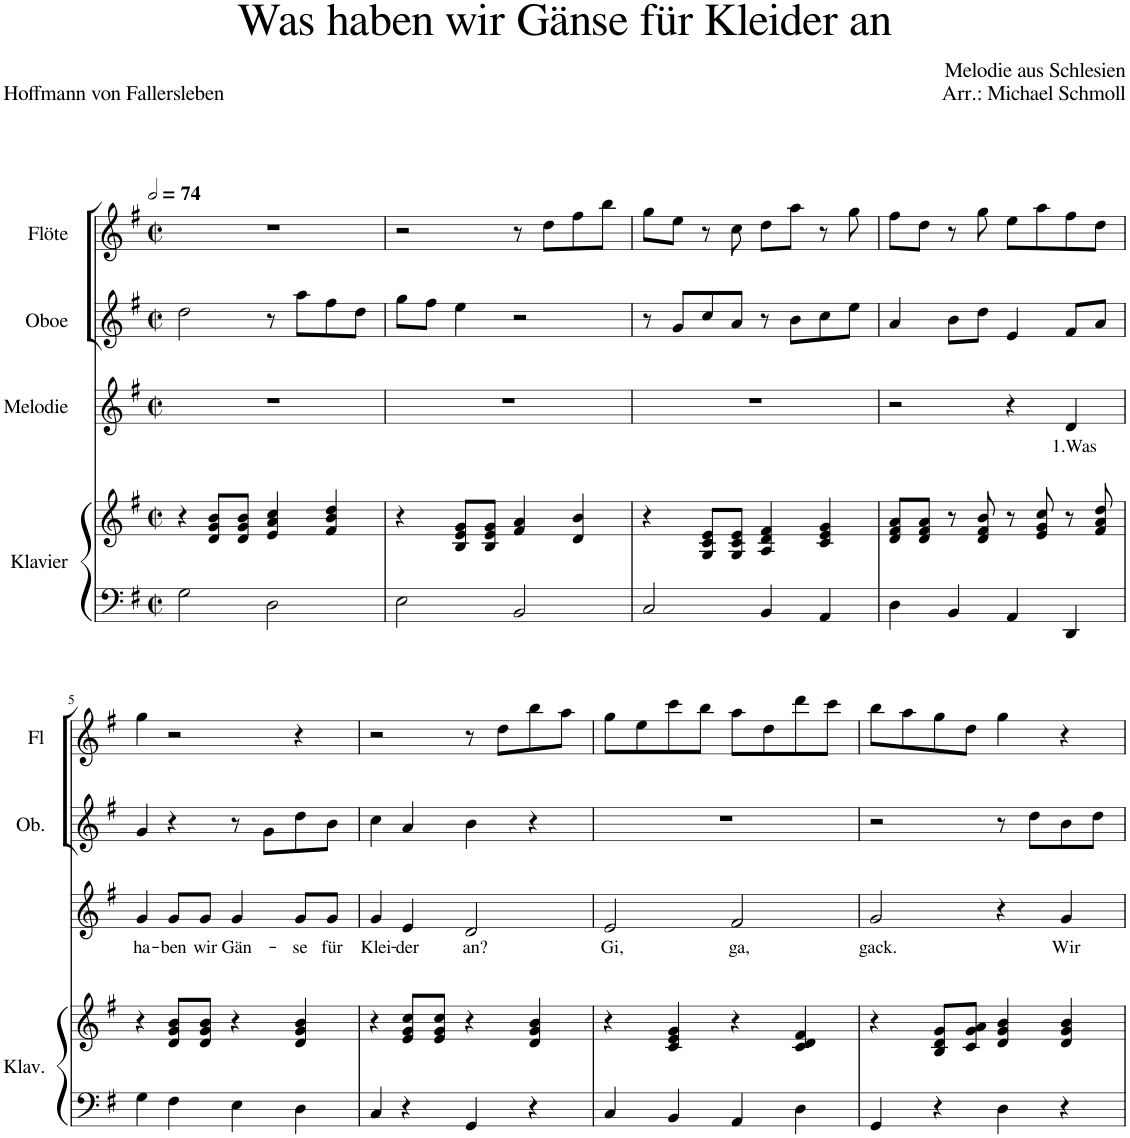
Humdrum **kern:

**kern	**kern	**kern	**text	**kern	**kern
*part4	*part4	*part3	*part3	*part2	*part1
*staff5	*staff4	*staff3	*staff3	*staff2	*staff1
*I"Klavier	*	*I"Melodie	*	*I"Oboe	*I"Flöte
*I'Klav.	*	*	*	*I'Ob.	*I'Fl
*clefF4	*clefG2	*clefG2	*	*clefG2	*clefG2
*k[f#]	*k[f#]	*k[f#]	*	*k[f#]	*k[f#]
*M2/2	*M2/2	*M2/2	*	*M2/2	*M2/2
*met(c|)	*met(c|)	*met(c|)	*	*met(c|)	*met(c|)
*MM148	*MM148	*MM148	*	*MM148	*MM148
=1	=1	=1	=1	=1	=1
2G\	4r	1r	.	2dd\	1r
.	8d/ 8g/ 8b/L	.	.	.	.
.	8d/ 8g/ 8b/J	.	.	.	.
2D\	4e/ 4a/ 4cc/	.	.	8r	.
.	.	.	.	8aa\L	.
.	4f#/ 4b/ 4dd/	.	.	8ff#\	.
.	.	.	.	8dd\J	.
=2	=2	=2	=2	=2	=2
2E\	4r	1r	.	8gg\L	2r
.	.	.	.	8ff#\J	.
.	8B/ 8e/ 8g/L	.	.	4ee\	.
.	8B/ 8e/ 8g/J	.	.	.	.
2BB/	4f#/ 4a/	.	.	2r	8r
.	.	.	.	.	8dd\L
.	4d/ 4b/	.	.	.	8ff#\
.	.	.	.	.	8bb\J
=3	=3	=3	=3	=3	=3
2C/	4r	1r	.	8r	8gg\L
.	.	.	.	8g/L	8ee\J
.	8G/ 8c/ 8e/L	.	.	8cc/	8r
.	8G/ 8c/ 8e/J	.	.	8a/J	8cc\
4BB/	4A/ 4d/ 4f#/	.	.	8r	8dd\L
.	.	.	.	8b\L	8aa\J
4AA/	4c/ 4e/ 4g/	.	.	8cc\	8r
.	.	.	.	8ee\J	8gg\
=4	=4	=4	=4	=4	=4
4D\	8d/ 8f#/ 8a/L	2r	.	4a/	8ff#\L
.	8d/ 8f#/ 8a/J	.	.	.	8dd\J
4BB/	8r	.	.	8b\L	8r
.	8d/ 8f#/ 8b/	.	.	8dd\J	8gg\
4AA/	8r	4r	.	4e/	8ee\L
.	8e/ 8g/ 8cc/	.	.	.	8aa\
!	!	!	!LO:LY:b	!	!
4DD/	8r	4d/	1.Was	8f#/L	8ff#\
.	8f#/ 8a/ 8dd/	.	.	8a/J	8dd\J
!!LO:LB:g=z
=5	=5	=5	=5	=5	=5
!	!	!	!LO:LY:b	!	!
4G\	4r	4g/	ha-	4g/	4gg\
!	!	!	!LO:LY:b	!	!
4F#\	8d/ 8g/ 8b/L	8g/L	ben	4r	2r
!	!	!	!LO:LY:b	!	!
.	8d/ 8g/ 8b/J	8g/J	wir	.	.
!	!	!	!LO:LY:b	!	!
4E\	4r	4g/	Gän-	8r	.
.	.	.	.	8g\L	.
!	!	!	!LO:LY:b	!	!
4D\	4d/ 4g/ 4b/	8g/L	se	8dd\	4r
!	!	!	!LO:LY:b	!	!
.	.	8g/J	für	8b\J	.
=6	=6	=6	=6	=6	=6
!	!	!	!LO:LY:b	!	!
4C/	4r	4g/	Klei-	4cc\	2r
!	!	!	!LO:LY:b	!	!
4r	8e/ 8g/ 8cc/L	4e/	der	4a/	.
.	8e/ 8g/ 8cc/J	.	.	.	.
!	!	!	!LO:LY:b	!	!
4GG/	4r	2d/	an?	4b\	8r
.	.	.	.	.	8dd\L
4r	4d/ 4g/ 4b/	.	.	4r	8bb\
.	.	.	.	.	8aa\J
=7	=7	=7	=7	=7	=7
!	!	!	!LO:LY:b	!	!
4C/	4r	2e/	Gi,	1r	8gg\L
.	.	.	.	.	8ee\
4BB/	4c/ 4e/ 4g/	.	.	.	8ccc\
.	.	.	.	.	8bb\J
!	!	!	!LO:LY:b	!	!
4AA/	4r	2f#/	ga,	.	8aa\L
.	.	.	.	.	8dd\
4D\	4c/ 4d/ 4f#/	.	.	.	8ddd\
.	.	.	.	.	8ccc\J
=8	=8	=8	=8	=8	=8
!	!	!	!LO:LY:b	!	!
4GG/	4r	2g/	gack.	2r	8bb\L
.	.	.	.	.	8aa\
4r	8B/ 8d/ 8g/L	.	.	.	8gg\
.	8c/ 8g/ 8a/J	.	.	.	8dd\J
4D\	4d/ 4g/ 4b/	4r	.	8r	4gg\
.	.	.	.	8dd\L	.
!	!	!	!LO:LY:b	!	!
4r	4d/ 4g/ 4b/	4g/	Wir	8b\	4r
.	.	.	.	8dd\J	.
=	=	=	=	=	=
*-	*-	*-	*-	*-	*-
